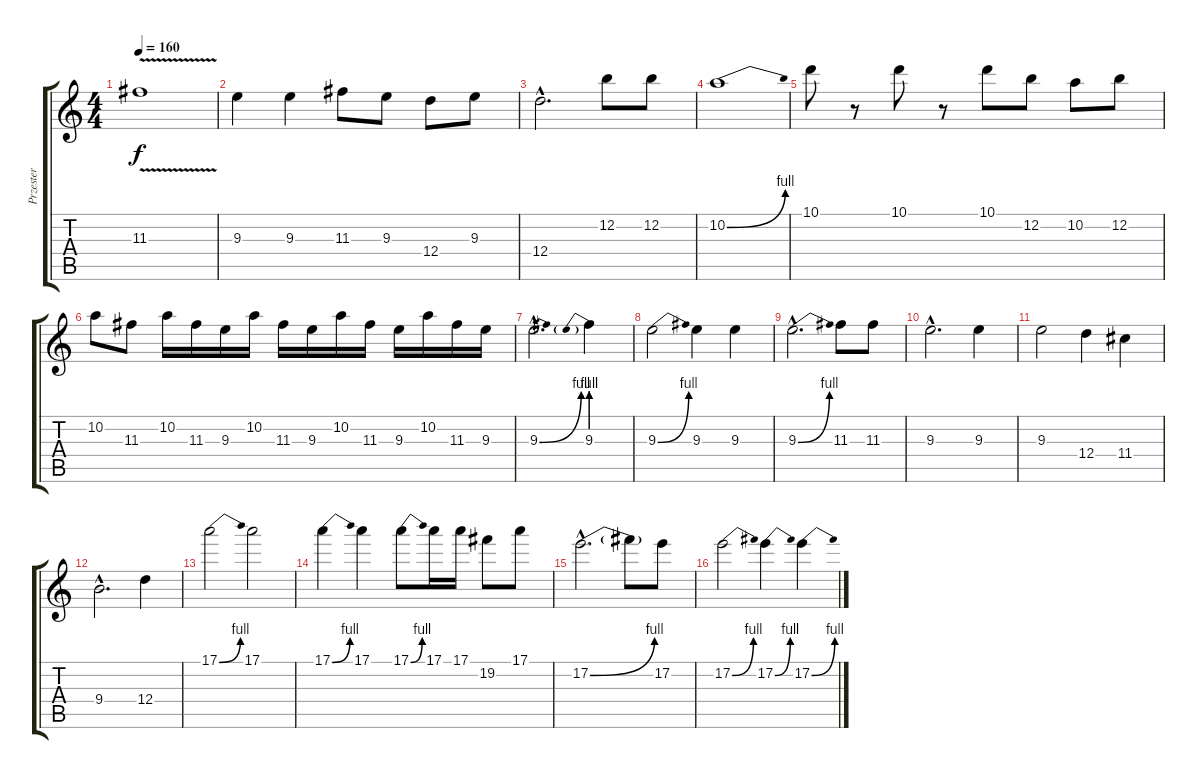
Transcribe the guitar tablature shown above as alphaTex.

\track ("Przester" "Przester") {instrument distortionguitar}
\staff {score tabs}
\tuning (E4 B3 G3 D3 A2 E2) {hide}
\ts (4 4)
\tempo 160
\clef g2
\ks c
11.3{v}.1{dy f} |
9.3.4 9.3.4 11.3.8 9.3.8 12.4.8 9.3.8 |
12.4{hac}.2{d} 12.2.8 12.2.8 |
10.2{be (bend 0 0 60 4)}.1 |
10.1.8 r.8 10.1.8 r.8 10.1.8 12.2.8 10.2.8 12.2.8 |
10.2.8 11.3.8 10.2.16 11.3.16 9.3.16 10.2.16 11.3.16 9.3.16 10.2.16 11.3.16 9.3.16 10.2.16 11.3.16 9.3.16 |
9.3{be (bend 0 0 60 4) hac}.2{d} 9.3{be (prebend 0 4 60 4)}.4 |
9.3{be (bend 0 0 60 4)}.2 9.3.4 9.3.4 |
9.3{be (bend 0 0 60 4) hac}.2{d} 11.3.8 11.3.8 |
9.3{hac}.2{d} 9.3.4 |
9.3.2 12.4.4 11.4.4 |
9.4{hac}.2{d} 12.4.4 |
17.1{be (bend 0 0 60 4)}.2 17.1.2 |
17.1{be (bend 0 0 60 4)}.4 17.1.4 17.1{be (bend 0 0 60 4)}.8 17.1.16 17.1.16 19.2.8 17.1.8 |
17.2{be (bend 0 0 60 4) hac}.2{d} 17.2{t}.8 17.2.8 |
17.2{be (bend 0 0 60 4)}.2 17.2{be (bend 0 0 60 4)}.4 17.2{be (bend 0 0 60 4)}.4
